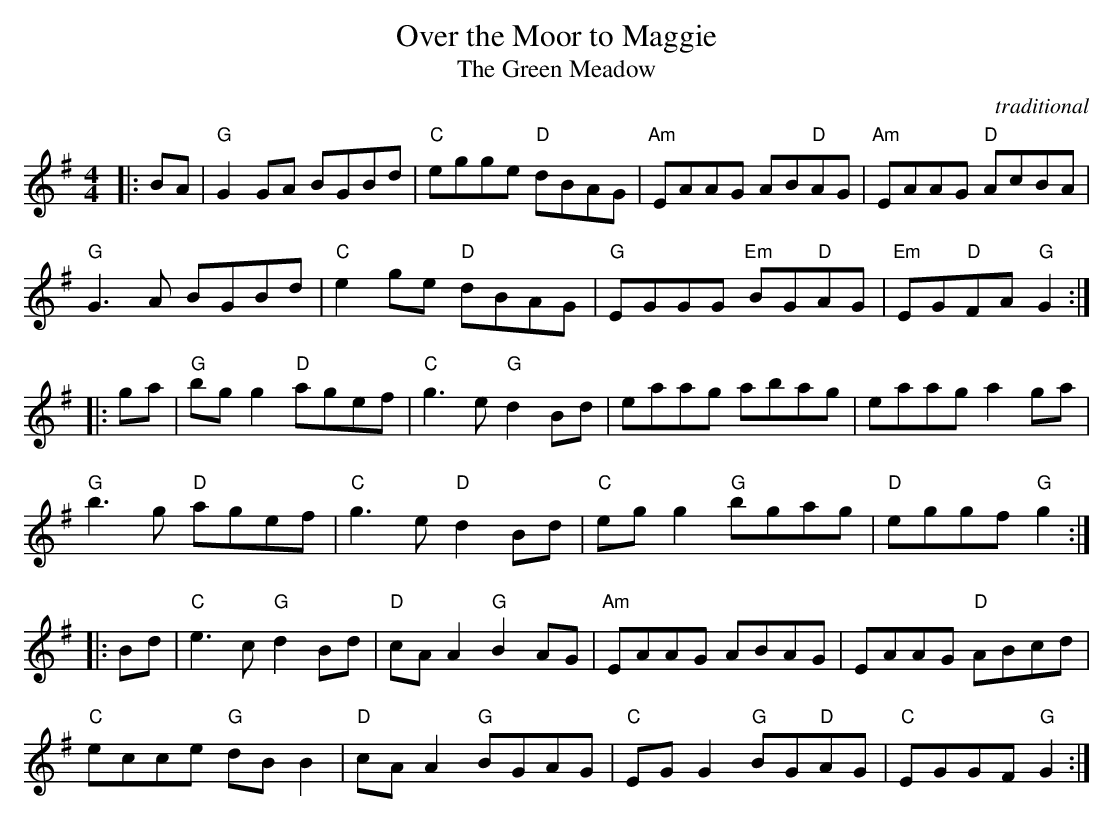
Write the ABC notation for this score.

X:1
T:Over the Moor to Maggie
T:The Green Meadow
C:traditional
M:4/4
L:1/8
K:G
|:BA|"G"G2 GA BGBd|"C"egge "D"dBAG|"Am"EAAG AB"D"AG|"Am"EAAG "D"AcBA|!
"G"G3 A BGBd|"C"e2 ge "D"dBAG|"G"EGGG "Em"BG"D"AG|"Em"EG"D"FA "G"G2:|!
|:ga|"G"bg g2 "D"agef|"C"g3 e "G"d2 Bd|eaag abag|eaag a2 ga|!
"G"b3 g "D"agef|"C"g3 e "D"d2 Bd|"C"eg g2 "G"bgag|"D"eggf "G"g2:|!
|:Bd|"C"e3 c "G"d2 Bd|"D"cA A2 "G"B2 AG|"Am"EAAG ABAG|EAAG "D"ABcd|!
"C"ecce "G"dB B2|"D"cA A2 "G"BGAG|"C"EG G2 "G"BG"D"AG|"C"EGGF "G"G2:|
